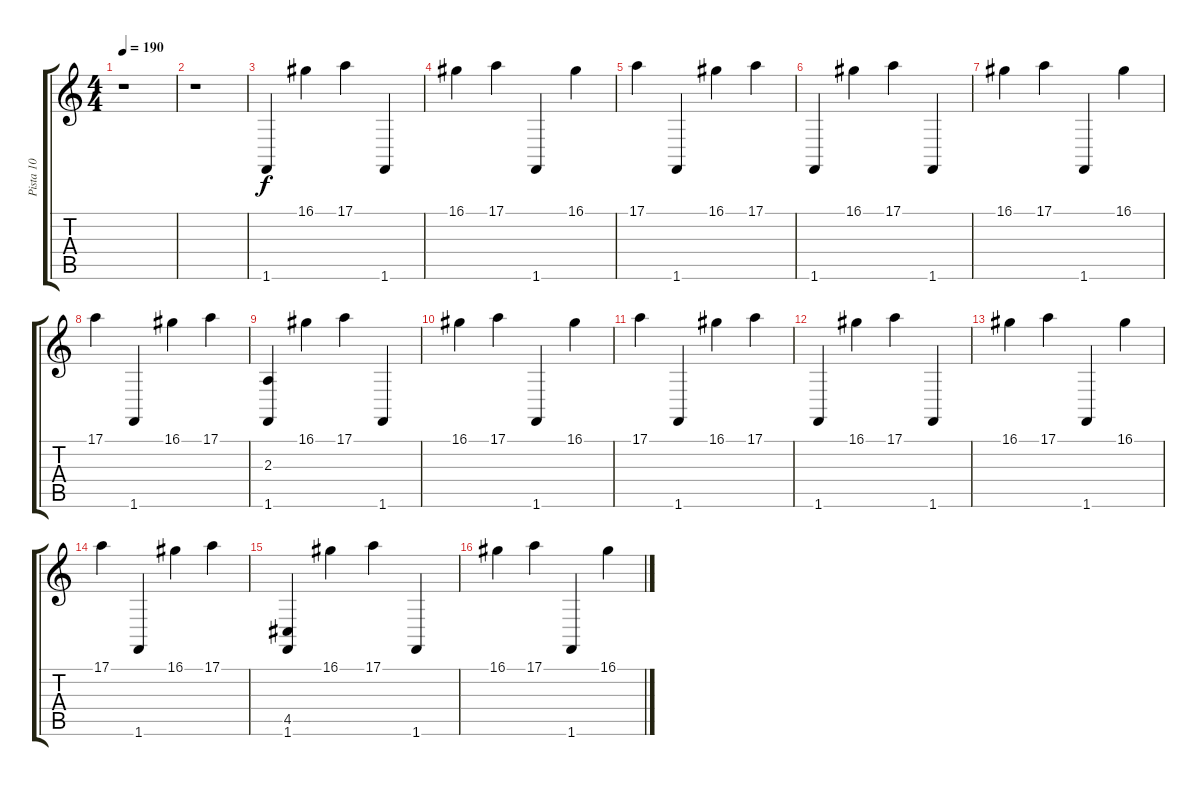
\track ("Pista 10" "Pista 10") {instrument acousticgrandpiano}
\staff {score tabs}
\tuning (E4 B3 G3 D3 A2 E2) {hide}
\ts (4 4)
\tempo 190
\clef g2
\ks c
r.1{dy f} |
r.1 |
1.6.4 16.1.4 17.1.4 1.6.4 |
16.1.4 17.1.4 1.6.4 16.1.4 |
17.1.4 1.6.4 16.1.4 17.1.4 |
1.6.4 16.1.4 17.1.4 1.6.4 |
16.1.4 17.1.4 1.6.4 16.1.4 |
17.1.4 1.6.4 16.1.4 17.1.4 |
(2.3 1.6).4 16.1.4 17.1.4 1.6.4 |
16.1.4 17.1.4 1.6.4 16.1.4 |
17.1.4 1.6.4 16.1.4 17.1.4 |
1.6.4 16.1.4 17.1.4 1.6.4 |
16.1.4 17.1.4 1.6.4 16.1.4 |
17.1.4 1.6.4 16.1.4 17.1.4 |
(4.5 1.6).4 16.1.4 17.1.4 1.6.4 |
16.1.4 17.1.4 1.6.4 16.1.4
